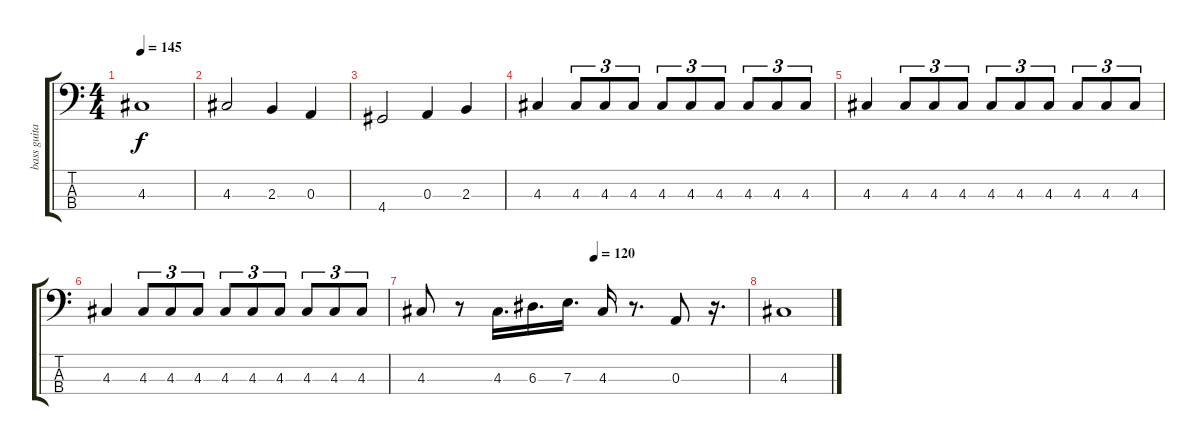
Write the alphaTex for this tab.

\track ("bass guitar" "bass guita") {instrument electricbasspick}
\staff {score tabs}
\tuning (G2 D2 A1 E1) {hide}
\ts (4 4)
\tempo 145
\clef f4
\ks c
4.3.1{dy f} |
4.3.2 2.3.4 0.3.4 |
4.4.2 0.3.4 2.3.4 |
4.3.4 4.3.8{tu (3 2)} 4.3.8{tu (3 2)} 4.3.8{tu (3 2)} 4.3.8{tu (3 2)} 4.3.8{tu (3 2)} 4.3.8{tu (3 2)} 4.3.8{tu (3 2)} 4.3.8{tu (3 2)} 4.3.8{tu (3 2)} |
4.3.4 4.3.8{tu (3 2)} 4.3.8{tu (3 2)} 4.3.8{tu (3 2)} 4.3.8{tu (3 2)} 4.3.8{tu (3 2)} 4.3.8{tu (3 2)} 4.3.8{tu (3 2)} 4.3.8{tu (3 2)} 4.3.8{tu (3 2)} |
4.3.4 4.3.8{tu (3 2)} 4.3.8{tu (3 2)} 4.3.8{tu (3 2)} 4.3.8{tu (3 2)} 4.3.8{tu (3 2)} 4.3.8{tu (3 2)} 4.3.8{tu (3 2)} 4.3.8{tu (3 2)} 4.3.8{tu (3 2)} |
\tempo (120 0.53125)
4.3.8 r.8 4.3.16{d} 6.3.16{d} 7.3.16{d} 4.3.16 r.8{d} 0.3.8 r.16{d} |
4.3.1
